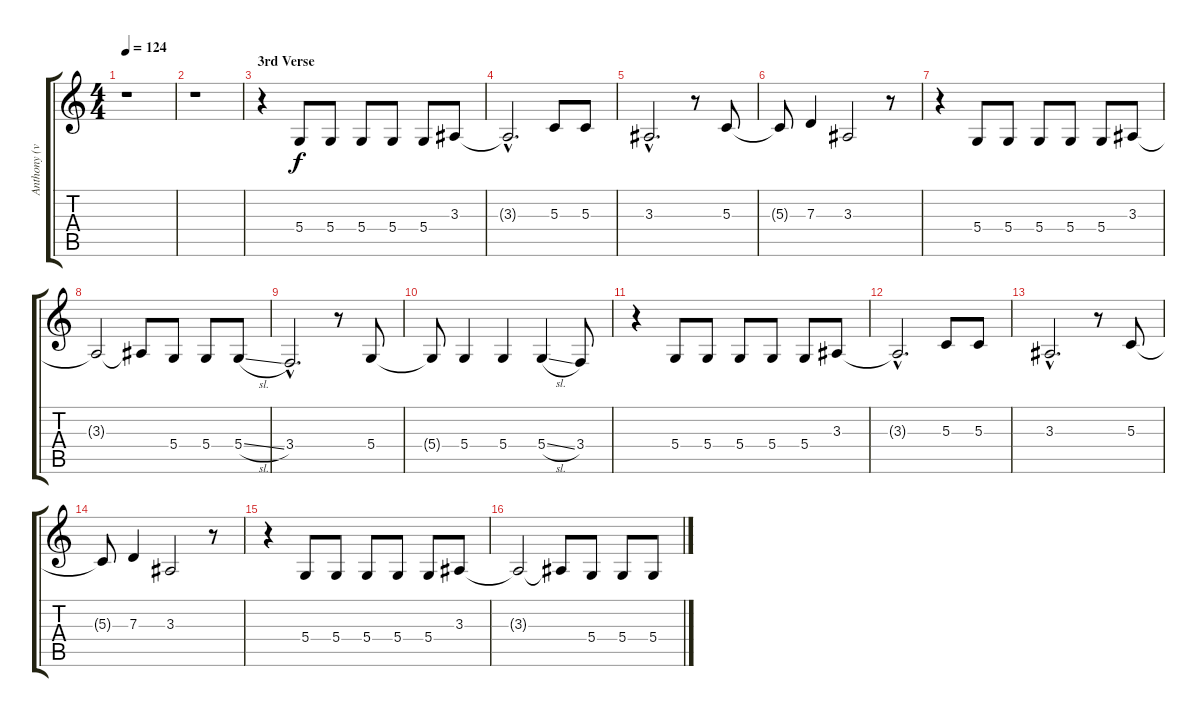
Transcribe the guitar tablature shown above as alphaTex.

\track ("Anthony (vocal)" "Anthony (v") {instrument viola}
\staff {score tabs}
\tuning (E4 B3 G3 D3 A2 E2) {hide}
\ts (4 4)
\tempo 124
\clef g2
\ks c
r.1{dy f} |
r.1 |
\section ("" "3rd Verse")
r.4 5.4.8 5.4.8 5.4.8 5.4.8 5.4.8 3.3.8 |
3.3{hac t}.2{d} 5.3.8 5.3.8 |
3.3{hac}.2{d} r.8 5.3.8 |
5.3{t}.8 7.3.4 3.3.2 r.8 |
r.4 5.4.8 5.4.8 5.4.8 5.4.8 5.4.8 3.3.8 |
3.3{t}.2 3.3{t}.8 5.4.8 5.4.8 5.4{sl}.8 |
3.4{hac}.2{d} r.8 5.4.8 |
5.4{t}.8 5.4.4 5.4.4 5.4{sl}.4 3.4.8 |
r.4 5.4.8 5.4.8 5.4.8 5.4.8 5.4.8 3.3.8 |
3.3{hac t}.2{d} 5.3.8 5.3.8 |
3.3{hac}.2{d} r.8 5.3.8 |
5.3{t}.8 7.3.4 3.3.2 r.8 |
r.4 5.4.8 5.4.8 5.4.8 5.4.8 5.4.8 3.3.8 |
3.3{t}.2 3.3{t}.8 5.4.8 5.4.8 5.4{sl}.8
